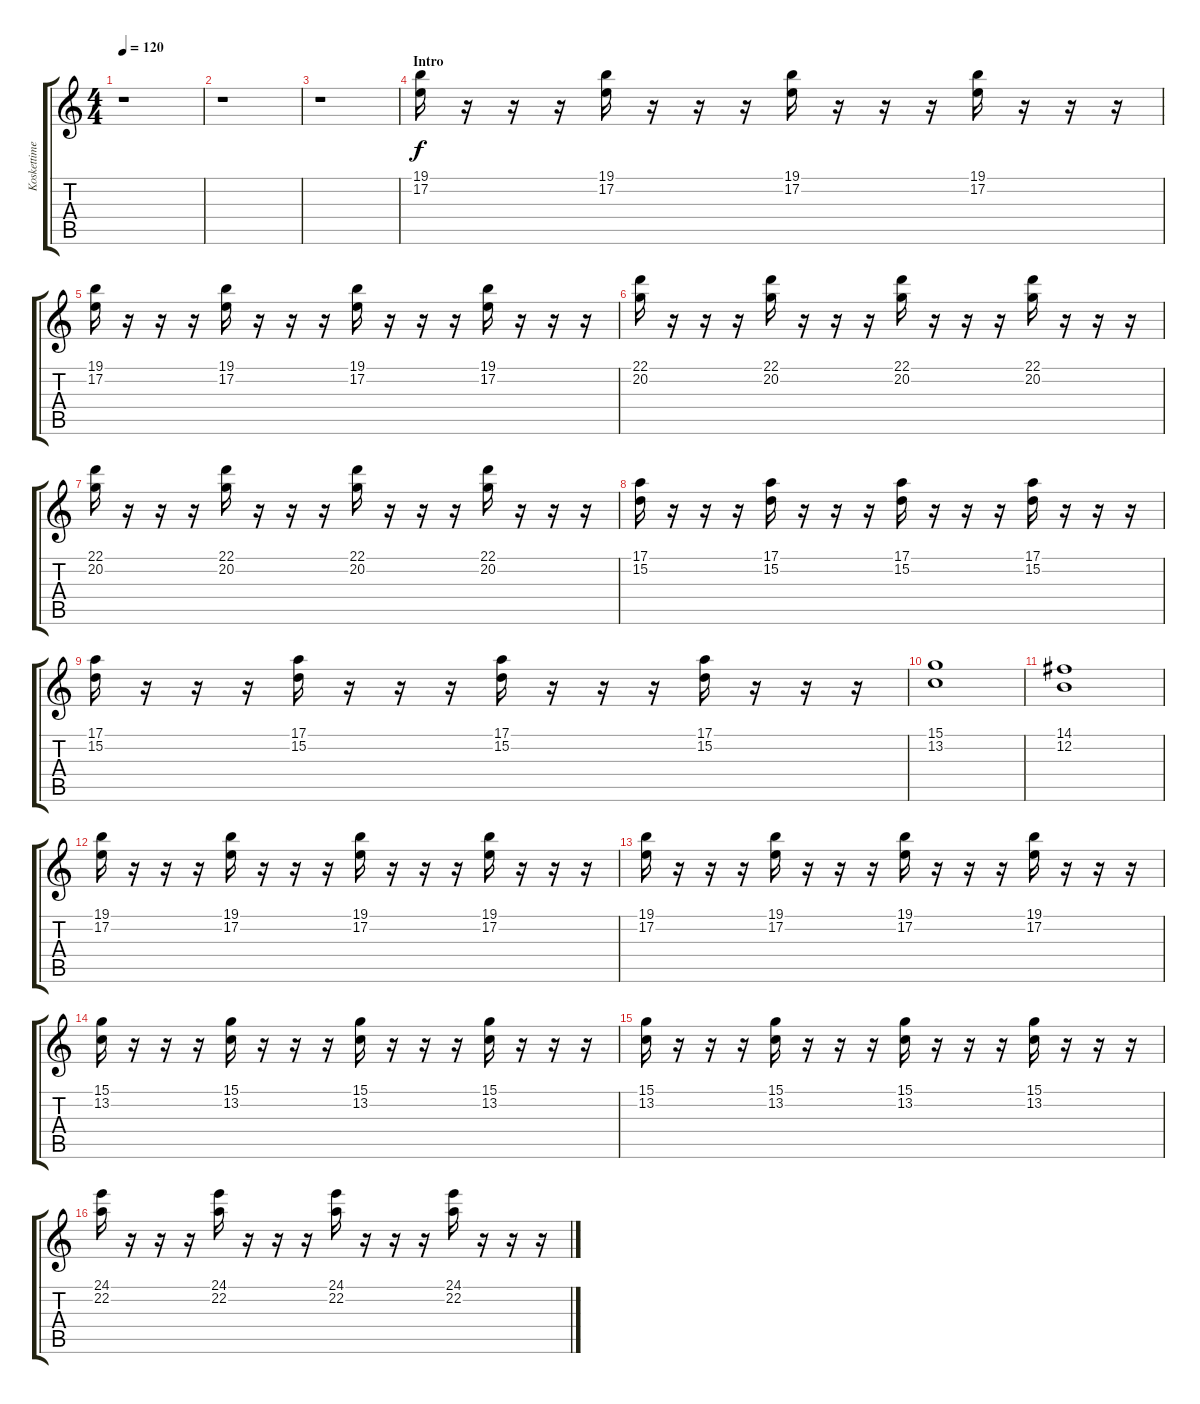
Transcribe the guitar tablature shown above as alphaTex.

\track ("Koskettimet (Oikea)" "Koskettime") {instrument stringensemble2}
\staff {score tabs}
\tuning (E4 B3 G3 D3 A2 E2) {hide}
\ts (4 4)
\tempo 120
\clef g2
\ks c
r.1{dy f instrument stringensemble2} |
r.1 |
r.1 |
\section ("" "Intro")
(19.1 17.2).16 r.16 r.16 r.16 (19.1 17.2).16 r.16 r.16 r.16 (19.1 17.2).16 r.16 r.16 r.16 (19.1 17.2).16 r.16 r.16 r.16 |
(19.1 17.2).16 r.16 r.16 r.16 (19.1 17.2).16 r.16 r.16 r.16 (19.1 17.2).16 r.16 r.16 r.16 (19.1 17.2).16 r.16 r.16 r.16 |
(22.1 20.2).16 r.16 r.16 r.16 (22.1 20.2).16 r.16 r.16 r.16 (22.1 20.2).16 r.16 r.16 r.16 (22.1 20.2).16 r.16 r.16 r.16 |
(22.1 20.2).16 r.16 r.16 r.16 (22.1 20.2).16 r.16 r.16 r.16 (22.1 20.2).16 r.16 r.16 r.16 (22.1 20.2).16 r.16 r.16 r.16 |
(17.1 15.2).16 r.16 r.16 r.16 (17.1 15.2).16 r.16 r.16 r.16 (17.1 15.2).16 r.16 r.16 r.16 (17.1 15.2).16 r.16 r.16 r.16 |
(17.1 15.2).16 r.16 r.16 r.16 (17.1 15.2).16 r.16 r.16 r.16 (17.1 15.2).16 r.16 r.16 r.16 (17.1 15.2).16 r.16 r.16 r.16 |
(15.1 13.2).1 |
(14.1 12.2).1 |
(19.1 17.2).16 r.16 r.16 r.16 (19.1 17.2).16 r.16 r.16 r.16 (19.1 17.2).16 r.16 r.16 r.16 (19.1 17.2).16 r.16 r.16 r.16 |
(19.1 17.2).16 r.16 r.16 r.16 (19.1 17.2).16 r.16 r.16 r.16 (19.1 17.2).16 r.16 r.16 r.16 (19.1 17.2).16 r.16 r.16 r.16 |
(15.1 13.2).16 r.16 r.16 r.16 (15.1 13.2).16 r.16 r.16 r.16 (15.1 13.2).16 r.16 r.16 r.16 (15.1 13.2).16 r.16 r.16 r.16 |
(15.1 13.2).16 r.16 r.16 r.16 (15.1 13.2).16 r.16 r.16 r.16 (15.1 13.2).16 r.16 r.16 r.16 (15.1 13.2).16 r.16 r.16 r.16 |
(24.1 22.2).16 r.16 r.16 r.16 (24.1 22.2).16 r.16 r.16 r.16 (24.1 22.2).16 r.16 r.16 r.16 (24.1 22.2).16 r.16 r.16 r.16
